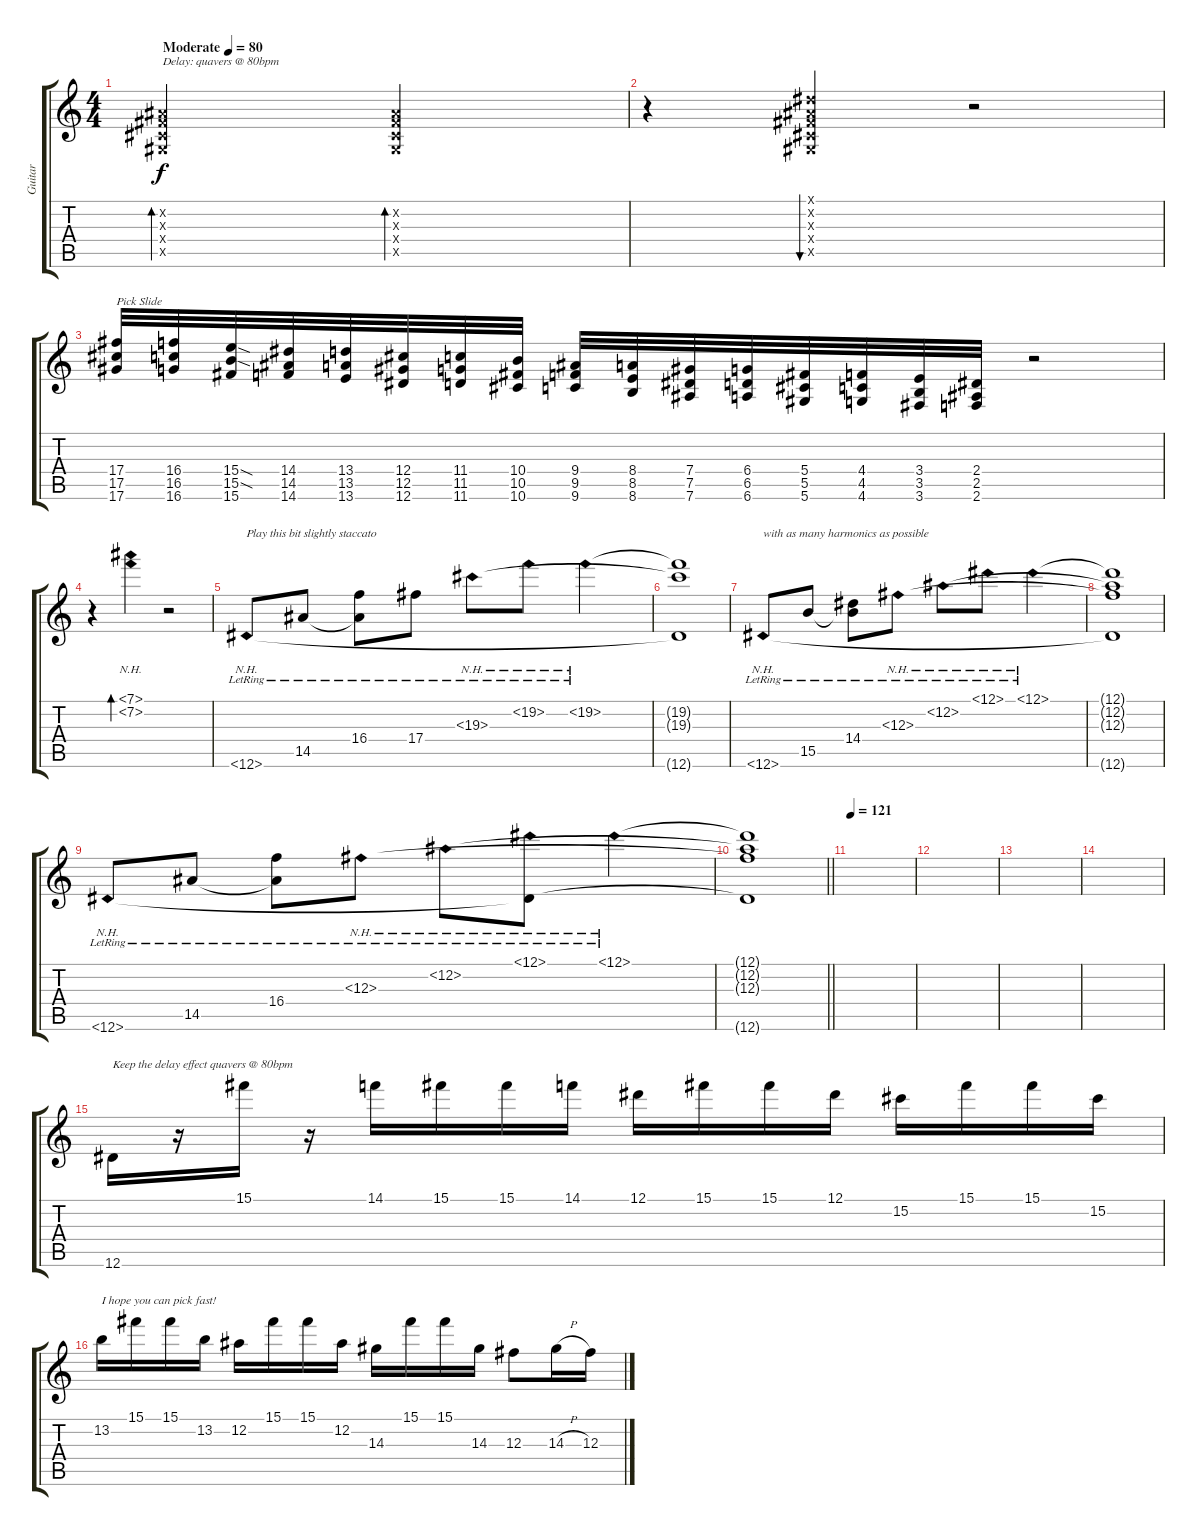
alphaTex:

\track ("Guitar" "Guitar") {instrument acousticguitarsteel}
\staff {score tabs}
\tuning (Eb4 Bb3 Gb3 Db3 Ab2 Eb2) {hide}
\ts (4 4)
\tempo (80 "Moderate")
\clef g2
\ks c
(0.2{x} 0.3{x} 0.4{x} 0.5{x}).2{bd 60 txt "Delay: quavers @ 80bpm" dy f instrument woodblock} (0.2{x} 0.3{x} 0.4{x} 0.5{x}).2{bd 60} |
r.4 (0.1{x} 0.2{x} 0.3{x} 0.4{x} 0.5{x}).4{bu 240} r.2 |
(17.4 17.5 17.6).32{txt "Pick Slide" instrument guitarfretnoise} (16.4 16.5 16.6).32 (15.4{sod} 15.5{sod} 15.6).32 (14.4 14.5 14.6).32 (13.4 13.5 13.6).32 (12.4 12.5 12.6).32 (11.4 11.5 11.6).32 (10.4 10.5 10.6).32 (9.4 9.5 9.6).32 (8.4 8.5 8.6).32 (7.4 7.5 7.6).32 (6.4 6.5 6.6).32 (5.4 5.5 5.6).32 (4.4 4.5 4.6).32 (3.4 3.5 3.6).32 (2.4 2.5 2.6).32 r.2 |
r.4{instrument electricguitarjazz} (7.1{nh} 7.2{nh}).4{bd 120} r.2 |
12.6{nh lr}.8{txt "Play this bit slightly staccato"} 14.5{lr}.8 (16.4{lr} 14.5{t}).8 17.4{lr}.8 19.3{nh lr}.8 19.2{nh lr}.8 19.2{nh lr}.4 |
(19.2{t} 19.3{t} 12.6{t}).1 |
12.6{nh lr}.8{txt "with as many harmonics as possible"} 15.5{lr}.8 (14.4{lr} 15.5{t}).8 12.3{nh lr}.8 12.2{nh lr}.8 12.1{nh lr}.8 12.1{nh lr}.4 |
(12.1{t} 12.2{t} 12.3{t} 12.6{t}).1 |
12.6{nh lr}.8 14.5{lr}.8 (16.4{lr} 14.5{t}).8 12.3{nh lr}.8 12.2{nh lr}.8 (12.1{nh lr} 12.6{t}).8 12.1{nh lr}.4 |
\barLineRight lightlight
(12.1{t} 12.2{t} 12.3{t} 12.6{t}).1 |
\tempo 121
|
|
|
|
12.6.16{txt "Keep the delay effect quavers @ 80bpm"} r.16 15.1.16 r.16 14.1.16 15.1.16 15.1.16 14.1.16 12.1.16 15.1.16 15.1.16 12.1.16 15.2.16 15.1.16 15.1.16 15.2.16 |
13.2.16{txt "I hope you can pick fast!"} 15.1.16 15.1.16 13.2.16 12.2.16 15.1.16 15.1.16 12.2.16 14.3.16 15.1.16 15.1.16 14.3.16 12.3.8 14.3{h}.16 12.3.16
